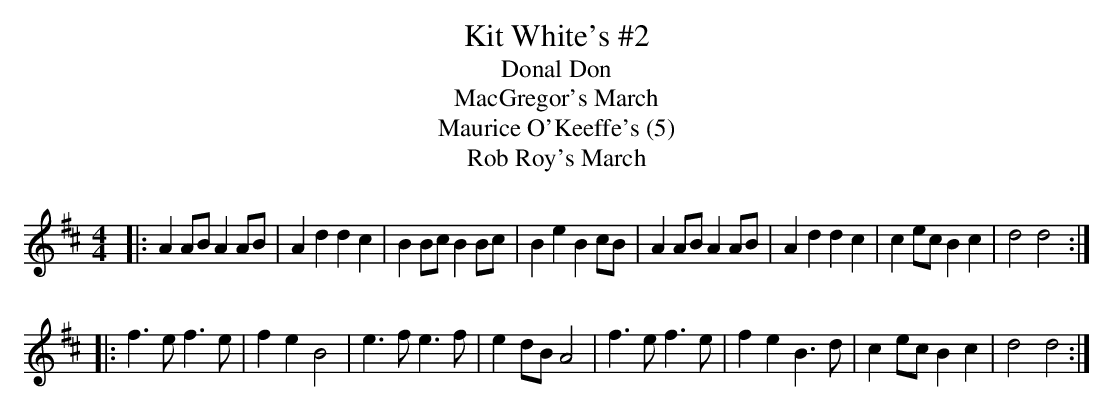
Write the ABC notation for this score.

X:1
T: Kit White's #2
T: Donal Don
T: MacGregor's March
T: Maurice O'Keeffe's (5)
T: Rob Roy's March
M: 4/4
L: 1/8
K: D
|:\
A2 AB A2 AB | A2 d2 d2 c2 | B2 Bc B2 Bc | B2 e2 B2 cB |\
A2 AB A2 AB | A2 d2 d2 c2 | c2 ec B2 c2 | d4 d4 :|
|:\
f3 e f3 e | f2 e2 B4 | e3 f e3 f | e2 dB A4 |\
f3 e f3 e | f2 e2 B3 d | c2 ec B2 c2 | d4 d4 :|
